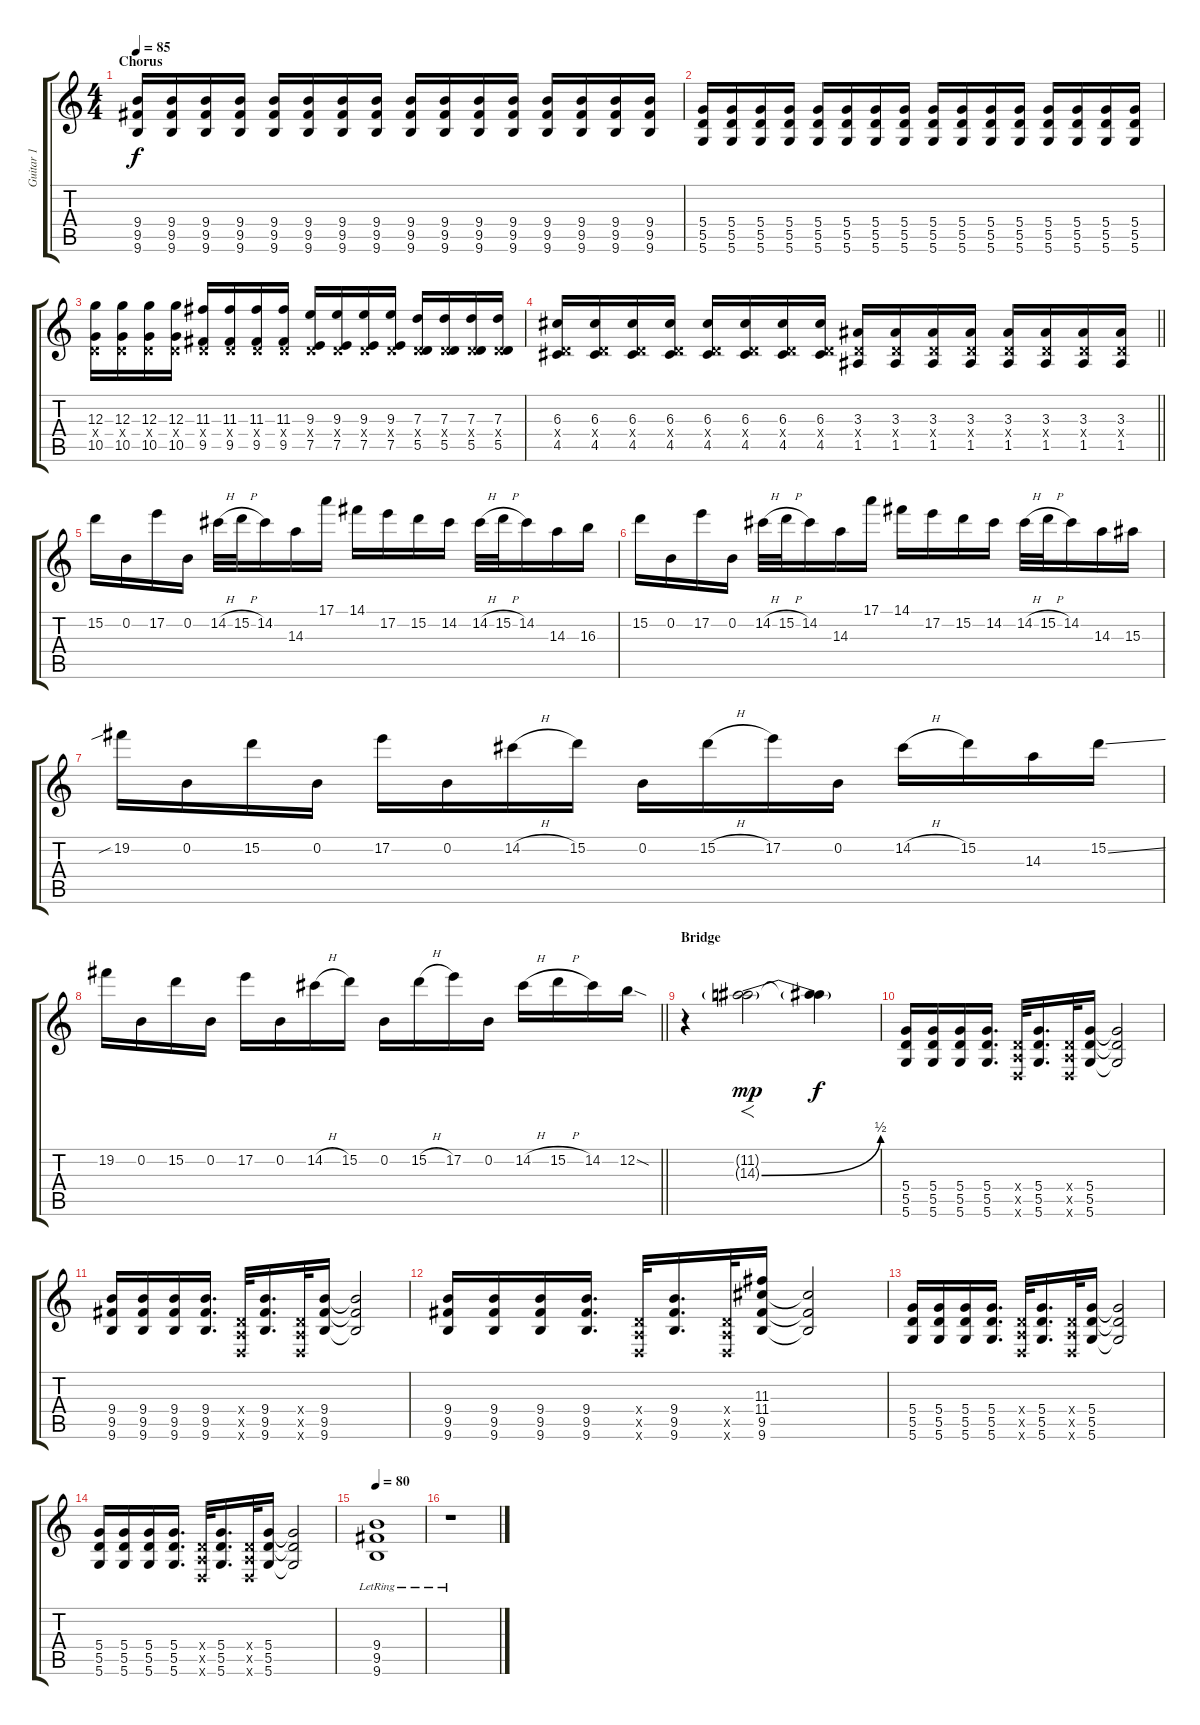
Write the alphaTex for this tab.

\track ("Guitar 1" "Guitar 1") {instrument distortionguitar}
\staff {score tabs}
\tuning (E4 B3 G3 D3 A2 D2) {hide}
\ts (4 4)
\section ("" "Chorus")
\tempo 85
\clef g2
\ks c
(9.4 9.5 9.6).16{dy f} (9.4 9.5 9.6).16 (9.4 9.5 9.6).16 (9.4 9.5 9.6).16 (9.4 9.5 9.6).16 (9.4 9.5 9.6).16 (9.4 9.5 9.6).16 (9.4 9.5 9.6).16 (9.4 9.5 9.6).16 (9.4 9.5 9.6).16 (9.4 9.5 9.6).16 (9.4 9.5 9.6).16 (9.4 9.5 9.6).16 (9.4 9.5 9.6).16 (9.4 9.5 9.6).16 (9.4 9.5 9.6).16 |
(5.4 5.5 5.6).16 (5.4 5.5 5.6).16 (5.4 5.5 5.6).16 (5.4 5.5 5.6).16 (5.4 5.5 5.6).16 (5.4 5.5 5.6).16 (5.4 5.5 5.6).16 (5.4 5.5 5.6).16 (5.4 5.5 5.6).16 (5.4 5.5 5.6).16 (5.4 5.5 5.6).16 (5.4 5.5 5.6).16 (5.4 5.5 5.6).16 (5.4 5.5 5.6).16 (5.4 5.5 5.6).16 (5.4 5.5 5.6).16 |
(12.3 0.4{x} 10.5).16 (12.3 0.4{x} 10.5).16 (12.3 0.4{x} 10.5).16 (12.3 0.4{x} 10.5).16 (11.3 0.4{x} 9.5).16 (11.3 0.4{x} 9.5).16 (11.3 0.4{x} 9.5).16 (11.3 0.4{x} 9.5).16 (9.3 0.4{x} 7.5).16 (9.3 0.4{x} 7.5).16 (9.3 0.4{x} 7.5).16 (9.3 0.4{x} 7.5).16 (7.3 0.4{x} 5.5).16 (7.3 0.4{x} 5.5).16 (7.3 0.4{x} 5.5).16 (7.3 0.4{x} 5.5).16 |
\barLineRight lightlight
(6.3 0.4{x} 4.5).16 (6.3 0.4{x} 4.5).16 (6.3 0.4{x} 4.5).16 (6.3 0.4{x} 4.5).16 (6.3 0.4{x} 4.5).16 (6.3 0.4{x} 4.5).16 (6.3 0.4{x} 4.5).16 (6.3 0.4{x} 4.5).16 (3.3 0.4{x} 1.5).16 (3.3 0.4{x} 1.5).16 (3.3 0.4{x} 1.5).16 (3.3 0.4{x} 1.5).16 (3.3 0.4{x} 1.5).16 (3.3 0.4{x} 1.5).16 (3.3 0.4{x} 1.5).16 (3.3 0.4{x} 1.5).16 |
15.2.16 0.2.16 17.2.16 0.2.16 14.2{h}.32 15.2{h}.32 14.2.16 14.3.16 17.1.16 14.1.16 17.2.16 15.2.16 14.2.16 14.2{h}.32 15.2{h}.32 14.2.16 14.3.16 16.3.16 |
15.2.16 0.2.16 17.2.16 0.2.16 14.2{h}.32 15.2{h}.32 14.2.16 14.3.16 17.1.16 14.1.16 17.2.16 15.2.16 14.2.16 14.2{h}.32 15.2{h}.32 14.2.16 14.3.16 15.3.16 |
19.2{sib}.16 0.2.16 15.2.16 0.2.16 17.2.16 0.2.16 14.2{h}.16 15.2.16 0.2.16 15.2{h}.16 17.2.16 0.2.16 14.2{h}.16 15.2.16 14.3.16 15.2{ss}.16 |
\barLineRight lightlight
19.2.16 0.2.16 15.2.16 0.2.16 17.2.16 0.2.16 14.2{h}.16 15.2.16 0.2.16 15.2{h}.16 17.2.16 0.2.16 14.2{h}.16 15.2{h}.16 14.2.16 12.2{sod}.16 |
\section ("" "Bridge")
r.4 (11.2{g} 14.3{be (bend 0 0 60 2) g}).2{f dy mp} (11.2{t} 14.3{t}).4{dy f} |
(5.4 5.5 5.6).16 (5.4 5.5 5.6).16 (5.4 5.5 5.6).16 (5.4 5.5 5.6).16{d} (0.4{x} 0.5{x} 0.6{x}).32 (5.4 5.5 5.6).16{d} (0.4{x} 0.5{x} 0.6{x}).32 (5.4 5.5 5.6).16 (5.4{t} 5.5{t} 5.6{t}).2 |
(9.4 9.5 9.6).16 (9.4 9.5 9.6).16 (9.4 9.5 9.6).16 (9.4 9.5 9.6).16{d} (0.4{x} 0.5{x} 0.6{x}).32 (9.4 9.5 9.6).16{d} (0.4{x} 0.5{x} 0.6{x}).32 (9.4 9.5 9.6).16 (9.4{t} 9.5{t} 9.6{t}).2 |
(9.4 9.5 9.6).16 (9.4 9.5 9.6).16 (9.4 9.5 9.6).16 (9.4 9.5 9.6).16{d} (0.4{x} 0.5{x} 0.6{x}).32 (9.4 9.5 9.6).16{d} (0.4{x} 0.5{x} 0.6{x}).32 (11.3 11.4 9.5 9.6).16 (11.4{t} 9.5{t} 9.6{t}).2 |
(5.4 5.5 5.6).16 (5.4 5.5 5.6).16 (5.4 5.5 5.6).16 (5.4 5.5 5.6).16{d} (0.4{x} 0.5{x} 0.6{x}).32 (5.4 5.5 5.6).16{d} (0.4{x} 0.5{x} 0.6{x}).32 (5.4 5.5 5.6).16 (5.4{t} 5.5{t} 5.6{t}).2 |
(5.4 5.5 5.6).16 (5.4 5.5 5.6).16 (5.4 5.5 5.6).16 (5.4 5.5 5.6).16{d} (0.4{x} 0.5{x} 0.6{x}).32 (5.4 5.5 5.6).16{d} (0.4{x} 0.5{x} 0.6{x}).32 (5.4 5.5 5.6).16 (5.4{t} 5.5{t} 5.6{t}).2 |
\tempo 80
(9.4 9.5 9.6{lr}).1{volume 4} |
r.1
